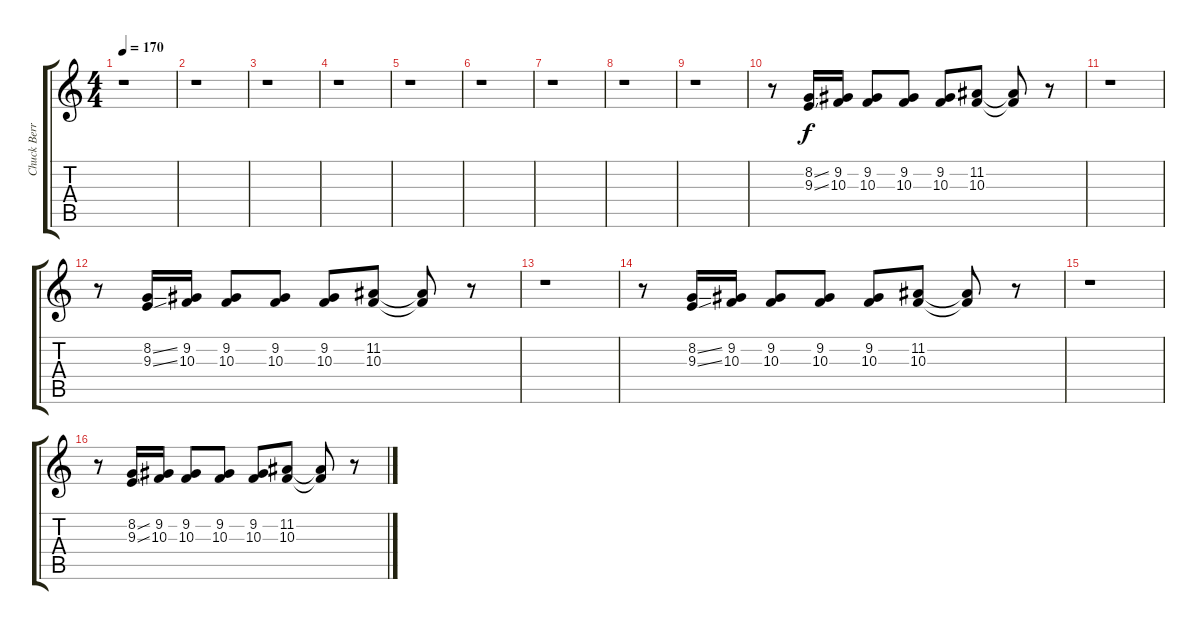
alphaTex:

\track ("Chuck Berry (Riffs and Solos)" "Chuck Berr") {instrument trumpet}
\staff {score tabs}
\tuning (E4 B3 G3 D3 A2 E2) {hide}
\ts (4 4)
\tempo 170
\clef g2
\ks c
r.1{dy f} |
r.1 |
r.1 |
r.1 |
r.1 |
r.1 |
r.1 |
r.1 |
r.1 |
r.8 (8.2{ss} 9.3{ss}).16 (9.2 10.3).16 (9.2 10.3).8 (9.2 10.3).8 (9.2 10.3).8 (11.2 10.3).8 (11.2{t} 10.3{t}).8 r.8 |
r.1 |
r.8 (8.2{ss} 9.3{ss}).16 (9.2 10.3).16 (9.2 10.3).8 (9.2 10.3).8 (9.2 10.3).8 (11.2 10.3).8 (11.2{t} 10.3{t}).8 r.8 |
r.1 |
r.8 (8.2{ss} 9.3{ss}).16 (9.2 10.3).16 (9.2 10.3).8 (9.2 10.3).8 (9.2 10.3).8 (11.2 10.3).8 (11.2{t} 10.3{t}).8 r.8 |
r.1 |
r.8 (8.2{ss} 9.3{ss}).16 (9.2 10.3).16 (9.2 10.3).8 (9.2 10.3).8 (9.2 10.3).8 (11.2 10.3).8 (11.2{t} 10.3{t}).8 r.8
